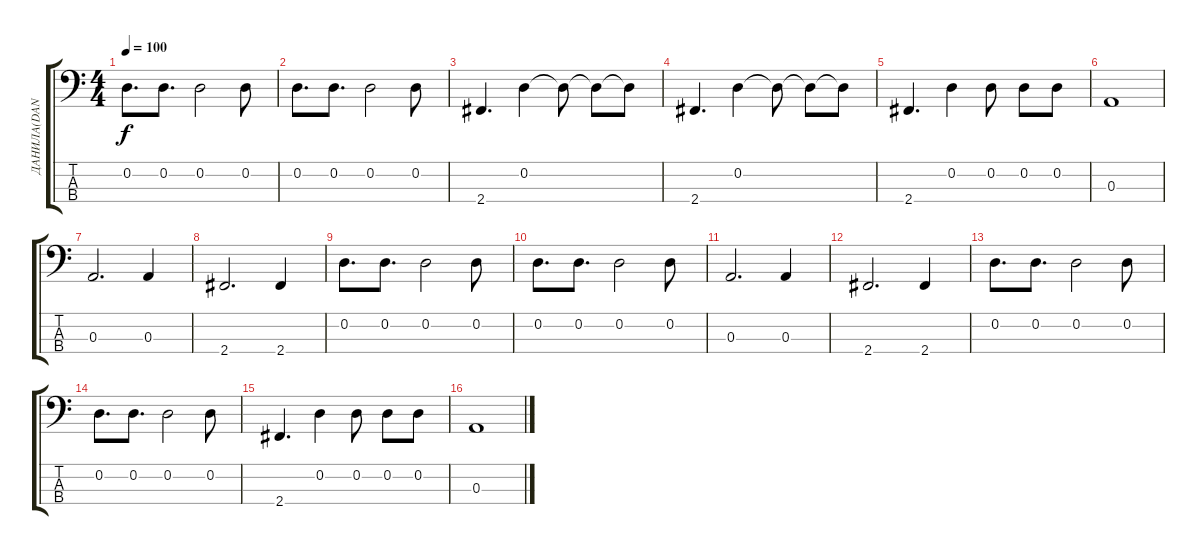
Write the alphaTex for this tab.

\track ("ДАНИЛА(DAN)" "ДАНИЛА(DAN") {instrument acousticbass}
\staff {score tabs}
\tuning (G2 D2 A1 E1) {hide}
\ts (4 4)
\tempo 100
\clef f4
\ks c
0.2.8{d dy f} 0.2.8{d} 0.2.2 0.2.8 |
0.2.8{d} 0.2.8{d} 0.2.2 0.2.8 |
2.4.4{d} 0.2.4 0.2{t}.8 0.2{t}.8 0.2{t}.8 |
2.4.4{d} 0.2.4 0.2{t}.8 0.2{t}.8 0.2{t}.8 |
2.4.4{d} 0.2.4 0.2.8 0.2.8 0.2.8 |
0.3.1 |
0.3.2{d} 0.3.4 |
2.4.2{d} 2.4.4 |
0.2.8{d} 0.2.8{d} 0.2.2 0.2.8 |
0.2.8{d} 0.2.8{d} 0.2.2 0.2.8 |
0.3.2{d} 0.3.4 |
2.4.2{d} 2.4.4 |
0.2.8{d} 0.2.8{d} 0.2.2 0.2.8 |
0.2.8{d} 0.2.8{d} 0.2.2 0.2.8 |
2.4.4{d} 0.2.4 0.2.8 0.2.8 0.2.8 |
0.3.1{volume 0}
